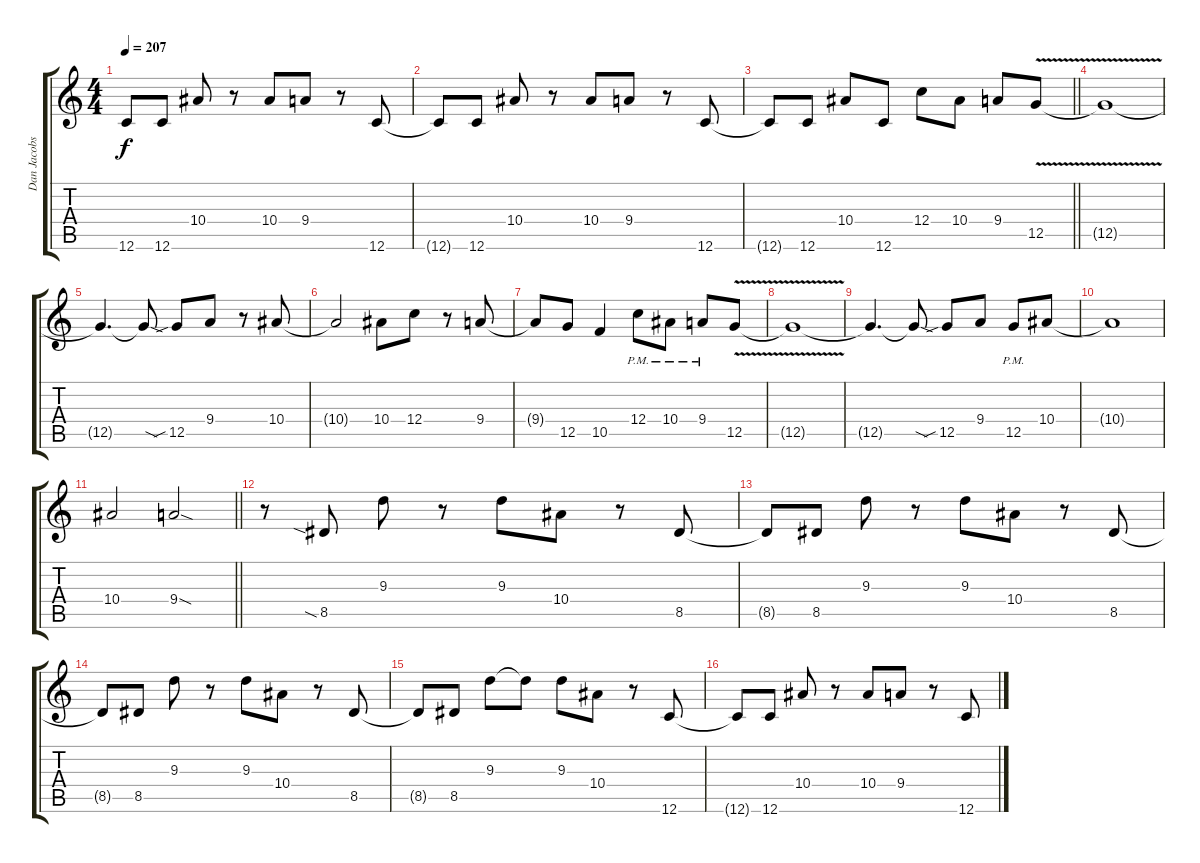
\track ("Dan Jacobs" "Dan Jacobs") {instrument distortionguitar}
\staff {score tabs}
\tuning (D4 A3 F3 C3 G2 C2) {hide}
\ts (4 4)
\tempo 207
\clef g2
\ks c
12.6{t}.8{dy f} 12.6.8 10.4.8 r.8 10.4.8 9.4.8 r.8 12.6.8 |
12.6{t}.8 12.6.8 10.4.8 r.8 10.4.8 9.4.8 r.8 12.6.8 |
\barLineRight lightlight
12.6{t}.8 12.6.8 10.4.8 12.6.8 12.4.8 10.4.8 9.4.8 12.5{v}.8 |
12.5{t}.1 |
12.5{t}.4{d} 12.5{sod t}.8 12.5{sib}.8 9.4.8 r.8 10.4.8 |
10.4{t}.2 10.4.8 12.4.8 r.8 9.4.8 |
9.4{t}.8 12.5.8 10.5.4 12.4{pm}.8 10.4{pm}.8 9.4{pm}.8 12.5{v}.8 |
12.5{t}.1 |
12.5{t}.4{d} 12.5{sod t}.8 12.5{sib}.8 9.4.8 12.5{pm}.8 10.4.8 |
10.4{t}.1 |
\barLineRight lightlight
10.4.2 9.4{sod}.2 |
r.8 8.5{sia}.8 9.3.8 r.8 9.3.8 10.4.8 r.8 8.5.8 |
8.5{t}.8 8.5.8 9.3.8 r.8 9.3.8 10.4.8 r.8 8.5.8 |
8.5{t}.8 8.5.8 9.3.8 r.8 9.3.8 10.4.8 r.8 8.5.8 |
8.5{t}.8 8.5.8 9.3.8 9.3{t}.8 9.3.8 10.4.8 r.8 12.6.8 |
12.6{t}.8 12.6.8 10.4.8 r.8 10.4.8 9.4.8 r.8 12.6.8
